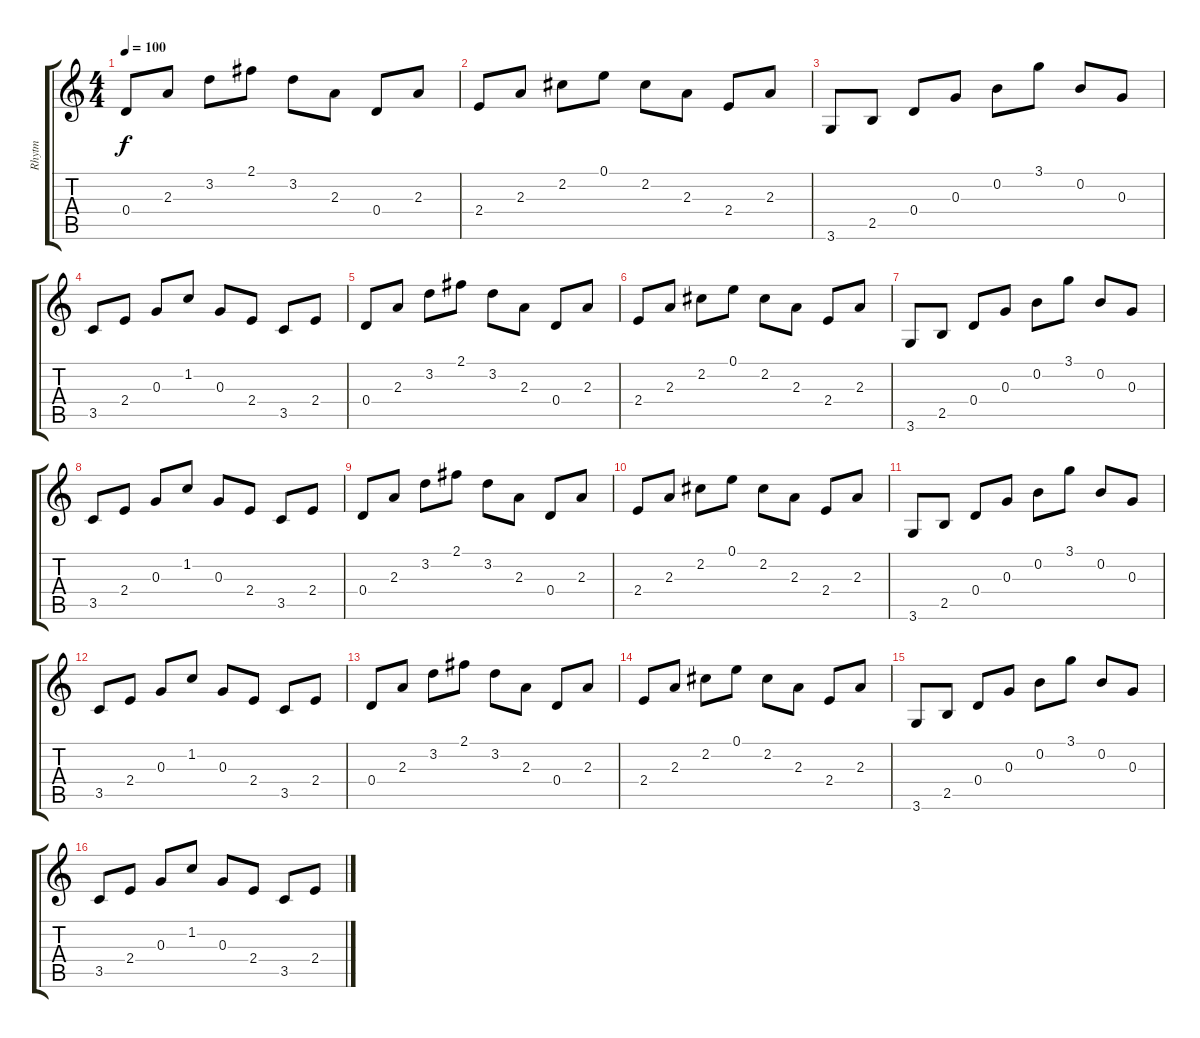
\track ("Rhytm" "Rhytm") {instrument acousticguitarnylon}
\staff {score tabs}
\tuning (E4 B3 G3 D3 A2 E2) {hide}
\ts (4 4)
\tempo 100
\clef g2
\ks c
0.4.8{dy f instrument acousticguitarnylon} 2.3.8 3.2.8 2.1.8 3.2.8 2.3.8 0.4.8 2.3.8 |
2.4.8 2.3.8 2.2.8 0.1.8 2.2.8 2.3.8 2.4.8 2.3.8 |
3.6.8 2.5.8 0.4.8 0.3.8 0.2.8 3.1.8 0.2.8 0.3.8 |
3.5.8 2.4.8 0.3.8 1.2.8 0.3.8 2.4.8 3.5.8 2.4.8 |
0.4.8 2.3.8 3.2.8 2.1.8 3.2.8 2.3.8 0.4.8 2.3.8 |
2.4.8 2.3.8 2.2.8 0.1.8 2.2.8 2.3.8 2.4.8 2.3.8 |
3.6.8 2.5.8 0.4.8 0.3.8 0.2.8 3.1.8 0.2.8 0.3.8 |
3.5.8 2.4.8 0.3.8 1.2.8 0.3.8 2.4.8 3.5.8 2.4.8 |
0.4.8 2.3.8 3.2.8 2.1.8 3.2.8 2.3.8 0.4.8 2.3.8 |
2.4.8 2.3.8 2.2.8 0.1.8 2.2.8 2.3.8 2.4.8 2.3.8 |
3.6.8 2.5.8 0.4.8 0.3.8 0.2.8 3.1.8 0.2.8 0.3.8 |
3.5.8 2.4.8 0.3.8 1.2.8 0.3.8 2.4.8 3.5.8 2.4.8 |
0.4.8 2.3.8 3.2.8 2.1.8 3.2.8 2.3.8 0.4.8 2.3.8 |
2.4.8 2.3.8 2.2.8 0.1.8 2.2.8 2.3.8 2.4.8 2.3.8 |
3.6.8 2.5.8 0.4.8 0.3.8 0.2.8 3.1.8 0.2.8 0.3.8 |
3.5.8 2.4.8 0.3.8 1.2.8 0.3.8 2.4.8 3.5.8 2.4.8
